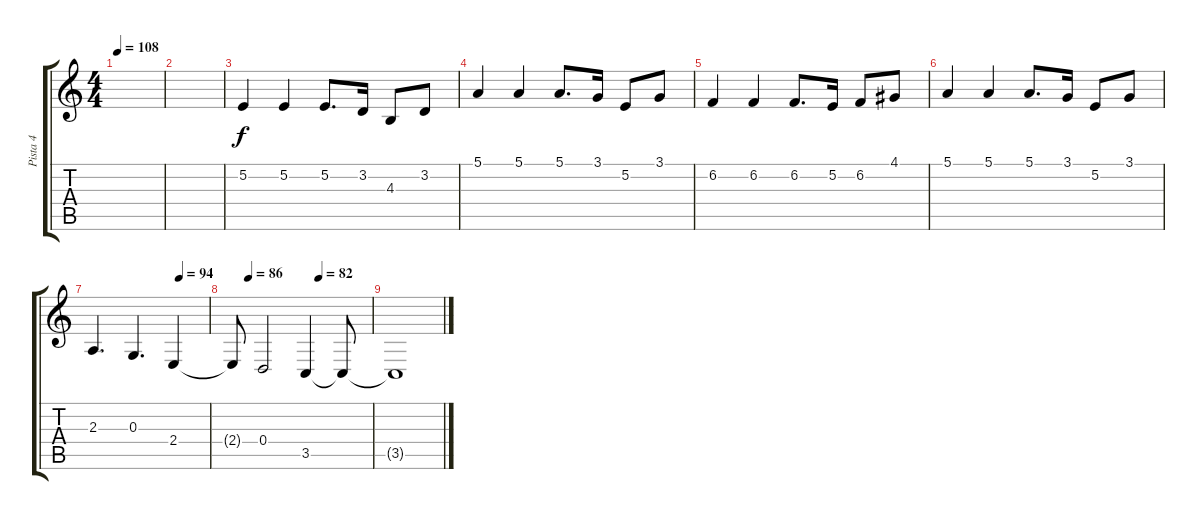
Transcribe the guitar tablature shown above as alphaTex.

\track ("Pista 4" "Pista 4") {instrument churchorgan}
\staff {score tabs}
\tuning (E4 B3 G3 D3 A2 E2) {hide}
\ts (4 4)
\tempo 108
\clef g2
\ks c
|
|
5.2.4 5.2.4 5.2.8{d} 3.2.16 4.3.8 3.2.8 |
5.1.4 5.1.4 5.1.8{d} 3.1.16 5.2.8 3.1.8 |
6.2.4 6.2.4 6.2.8{d} 5.2.16 6.2.8 4.1.8 |
5.1.4 5.1.4 5.1.8{d} 3.1.16 5.2.8 3.1.8 |
\tempo (94 0.75)
2.3.4{d} 0.3.4{d} 2.4.4 |
\tempo (86 0.125)
\tempo (82 0.625)
2.4{t}.8 0.4.2 3.5.4 3.5{t}.8 |
3.5{t}.1
